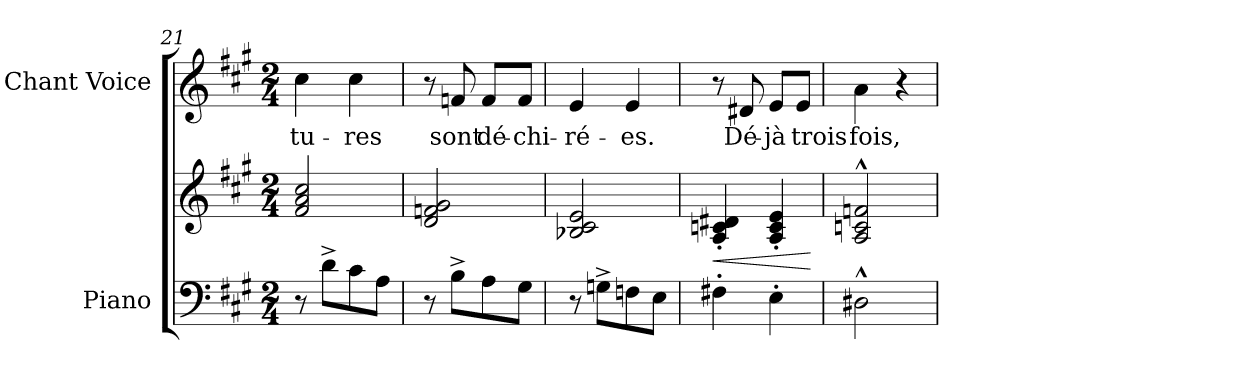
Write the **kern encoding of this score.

**kern	**kern	**dynam	**kern	**text
*part2	*part2	*part2	*part1	*part1
*staff3	*staff2	*staff2/3	*staff1	*staff1
*I"Piano	*	*	*I"Chant Voice	*
*I'Pno	*	*	*	*
*clefF4	*clefG2	*	*clefG2	*
*k[f#c#g#]	*k[f#c#g#]	*	*k[f#c#g#]	*
*M2/4	*M2/4	*	*M2/4	*
=21	=21	=21	=21	=21
!	!	!	!	!LO:LY:b
8r	2f#/ 2a/ 2cc#/	.	4cc#\	-tu-
8d^\L	.	.	.	.
!	!	!	!	!LO:LY:b
8c#\	.	.	4cc#\	-res
8A\J	.	.	.	.
=22	=22	=22	=22	=22
8r	2d/ 2fn/ 2g#/	.	8r	.
!	!	!	!	!LO:LY:b
8B^\L	.	.	8fn/	sont
!	!	!	!	!LO:LY:b
8A\	.	.	8f/L	dé-
!	!	!	!	!LO:LY:b
8G#\J	.	.	8f/J	-chi-
=23	=23	=23	=23	=23
!	!	!	!	!LO:LY:b
8r	2B-X/ 2c#/ 2e/	.	4e/	-ré-
8Gn^\L	.	.	.	.
!	!	!	!	!LO:LY:b
8Fn\	.	.	4e/	-es.
8E\J	.	.	.	.
=24	=24	=24	=24	=24
!	!	!LO:HP:b	!	!
4F#X'\	4A/' 4cn/' 4d#X/'	<	8r	.
!	!	!	!	!LO:LY:b
.	.	.	8d#X/	Dé-
!	!	!	!	!LO:LY:b
4E'\	4A/' 4c/' 4e/'	.	8e/L	-jà
!	!	!	!	!LO:LY:b
.	.	.	8e/J	trois
.	.	[	.	.
!!LO:PB:g=z
=25	=25	=25	=25	=25
!	!	!	!	!LO:LY:b
2D#X^^\	2A/^^ 2cn/^^ 2fn/^^	.	4a\	fois,
.	.	.	4r	.
=	=	=	=	=
*-	*-	*-	*-	*-
